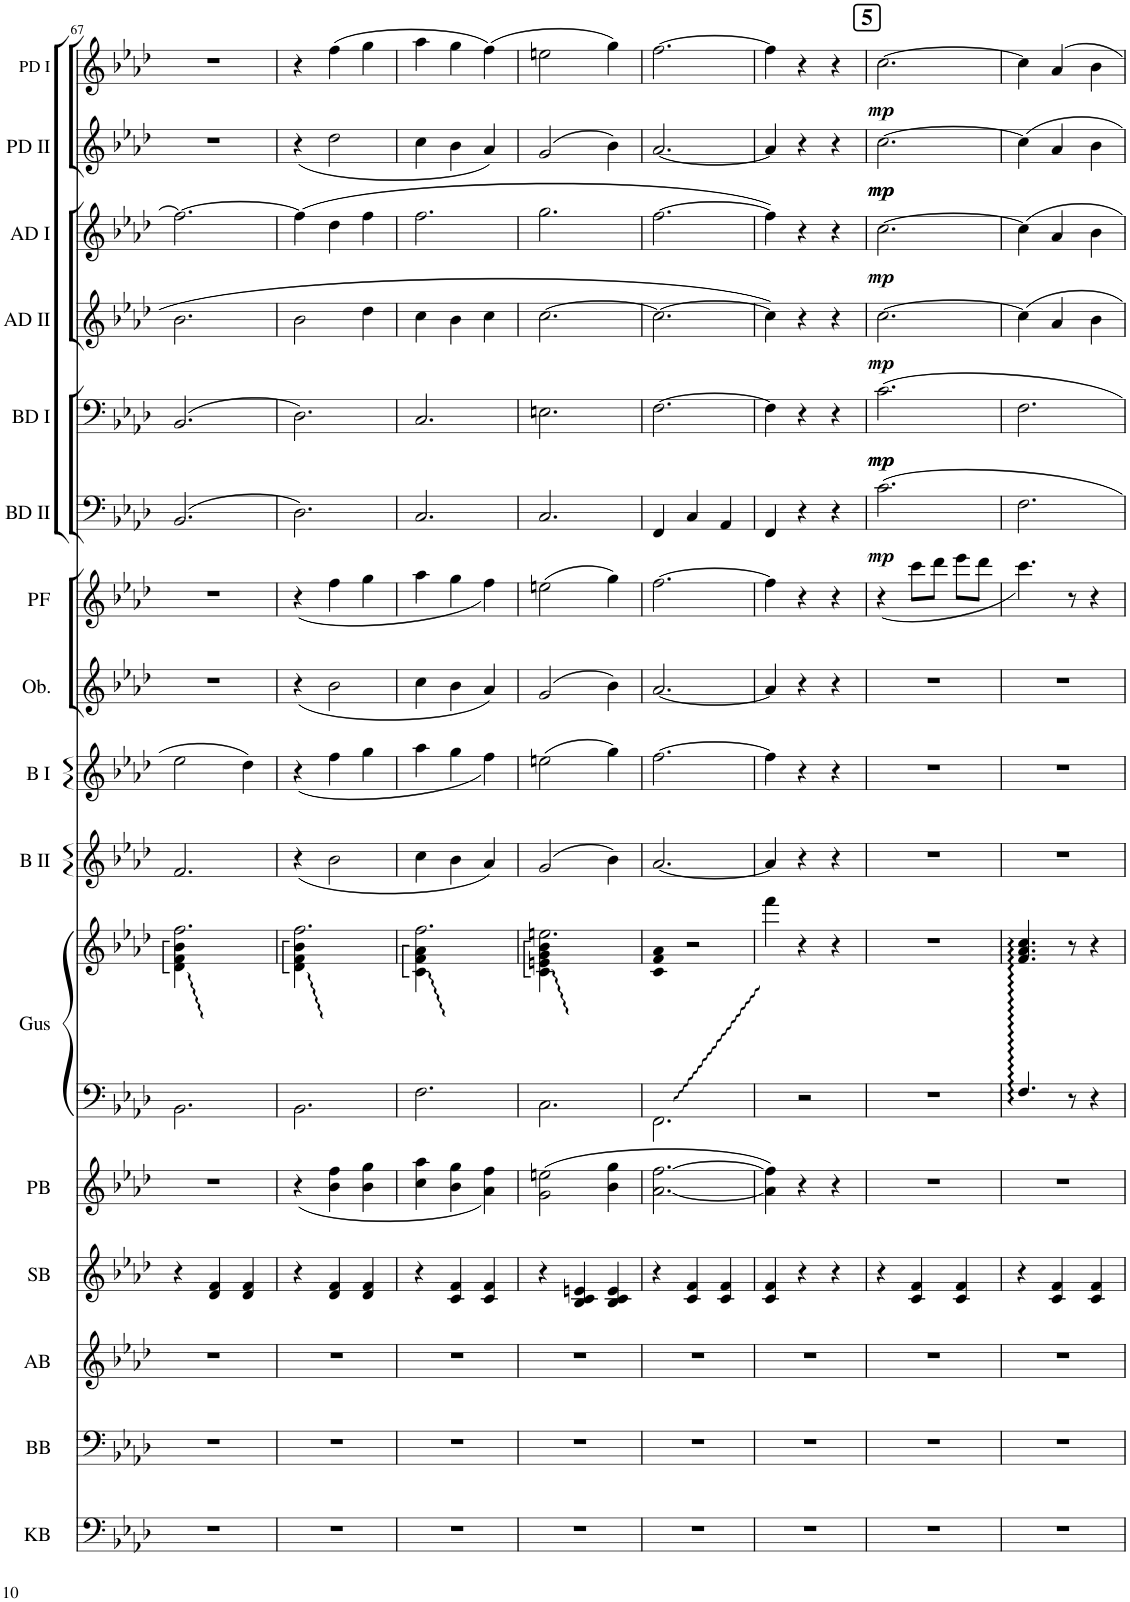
**kern	**kern	**kern	**kern	**kern	**kern	**kern	**kern	**kern	**kern	**kern	**kern	**dynam	**kern	**dynam	**kern	**dynam	**kern	**dynam	**kern	**dynam	**kern	**dynam
*part16	*part15	*part14	*part13	*part12	*part11	*part11	*part10	*part9	*part8	*part7	*part6	*part6	*part5	*part5	*part4	*part4	*part3	*part3	*part2	*part2	*part1	*part1
*staff17	*staff16	*staff15	*staff14	*staff13	*staff12	*staff11	*staff10	*staff9	*staff8	*staff7	*staff6	*staff6	*staff5	*staff5	*staff4	*staff4	*staff3	*staff3	*staff2	*staff2	*staff1	*staff1
*I"Kontrabas	*I"Basbalalajka	*I"Altbalalajka	*I"Sekundbalalajka	*I"Primbalalajka	*I"Gusli (klaviatur)	*	*I"Bajan II	*I"Bajan I	*I"Oboe	*I"Piccoloflöjt	*I"Basdomra II	*	*I"Basdomra I	*	*I"Altdomra II	*	*I"Altdomra I	*	*I"Primdomra II	*	*I"Primdomra I	*
*I'KB	*I'BB	*I'AB	*I'SB	*I'PB	*I'Gus	*	*I'B II	*I'B I	*I'Ob.	*I'PF	*I'BD II	*	*I'BD I	*	*I'AD II	*	*I'AD I	*	*I'PD II	*	*I'PD I	*
!!LO:PB:g=z
*clefF4	*clefF4	*clefG2	*clefG2	*clefG2	*clefF4	*clefG2	*clefG2	*clefG2	*clefG2	*clefG2	*clefF4	*	*clefF4	*	*clefG2	*	*clefG2	*	*clefG2	*	*clefG2	*
*	*	*	*	*	*	*	*	*	*	*Trd-7c-12	*	*	*	*	*	*	*	*	*	*	*	*
*k[b-e-a-d-]	*k[b-e-a-d-]	*k[b-e-a-d-]	*k[b-e-a-d-]	*k[b-e-a-d-]	*k[b-e-a-d-]	*k[b-e-a-d-]	*k[b-e-a-d-]	*k[b-e-a-d-]	*k[b-e-a-d-]	*k[b-e-a-d-]	*k[b-e-a-d-]	*	*k[b-e-a-d-]	*	*k[b-e-a-d-]	*	*k[b-e-a-d-]	*	*k[b-e-a-d-]	*	*k[b-e-a-d-]	*
*M3/4	*M3/4	*M3/4	*M3/4	*M3/4	*M3/4	*M3/4	*M3/4	*M3/4	*M3/4	*M3/4	*M3/4	*	*M3/4	*	*M3/4	*	*M3/4	*	*M3/4	*	*M3/4	*
=67	=67	=67	=67	=67	=67	=67	=67	=67	=67	=67	=67	=67	=67	=67	=67	=67	=67	=67	=67	=67	=67	=67
*	*	*	*	*	*	*^	*	*	*	*	*	*	*	*	*	*	*	*	*	*	*	*
2.r	2.r	2.r	4r	2.r	2.BB-\	2.ff\	4d-\ 4f\ 4b-\	2.f/	2ee-\	2.r	2.r	(2.BB-/	.	(2.BB-/	.	2.b-\	.	2.ff\_	.	2.r	.	2.r	.
.	.	.	4d-/ 4f/	.	.	.	2DDD-	.	.	.	.	.	.	.	.	.	.	.	.	.	.	.	.
.	.	.	4d-/ 4f/	.	.	.	.	.	4dd-\	.	.	.	.	.	.	.	.	.	.	.	.	.	.
=68	=68	=68	=68	=68	=68	=68	=68	=68	=68	=68	=68	=68	=68	=68	=68	=68	=68	=68	=68	=68	=68	=68	=68
2.r	2.r	2.r	4r	(4r	2.BB-\	2.ff\	4d-\ 4f\ 4b-\	(4r	(4r	(4r	(4r	2.D-\)	.	2.D-\)	.	2b-\	.	(4ff\]	.	(4r	.	4r	.
.	.	.	4d-/ 4f/	4b-\ 4ff\	.	.	2DDD-	2b-\	4ff\	2b-\	4ff\	.	.	.	.	.	.	4dd-\	.	2dd-\	.	(4ff\	.
.	.	.	4d-/ 4f/	4b-\ 4gg\	.	.	.	.	4gg\	.	4gg\	.	.	.	.	4dd-\	.	4ff\	.	.	.	4gg\	.
=69	=69	=69	=69	=69	=69	=69	=69	=69	=69	=69	=69	=69	=69	=69	=69	=69	=69	=69	=69	=69	=69	=69	=69
2.r	2.r	2.r	4r	4cc\ 4aa-\	2.F\	2.ff\	4c\ 4f\ 4a-\	4cc\	4aa-\	4cc\	4aa-\	2.C/	.	2.C/	.	4cc\	.	2.ff\	.	4cc\	.	4aa-\	.
.	.	.	4c/ 4f/	4b-\ 4gg\	.	.	2FFF	4b-\	4gg\	4b-\	4gg\	.	.	.	.	4b-\	.	.	.	4b-\	.	4gg\	.
.	.	.	4c/ 4f/	4a-\ 4ff\)	.	.	.	4a-/)	4ff\)	4a-/)	4ff\)	.	.	.	.	4cc\	.	.	.	4a-/)	.	(4ff\)	.
=70	=70	=70	=70	=70	=70	=70	=70	=70	=70	=70	=70	=70	=70	=70	=70	=70	=70	=70	=70	=70	=70	=70	=70
2.r	2.r	2.r	4r	(2g\ 2een\	2.C\	2.een\	4c\ 4en\ 4g\ 4b-\	(2g/	(2een\	(2g/	(2een\	2.C/	.	2.En\	.	[2.cc\	.	2.gg\	.	(2g/	.	2een\	.
.	.	.	4B-/ 4c/ 4en/	.	.	.	2FFF	.	.	.	.	.	.	.	.	.	.	.	.	.	.	.	.
.	.	.	4B-/ 4c/ 4e/	4b-\ 4gg\	.	.	.	4b-\)	4gg\)	4b-\)	4gg\)	.	.	.	.	.	.	.	.	4b-\)	.	4gg\)	.
*	*	*	*	*	*	*v	*v	*	*	*	*	*	*	*	*	*	*	*	*	*	*	*	*
=71	=71	=71	=71	=71	=71	=71	=71	=71	=71	=71	=71	=71	=71	=71	=71	=71	=71	=71	=71	=71	=71	=71
2.r	2.r	2.r	4r	[2.a-\ [2.ff\	2.FF\	4c 4f 4a-	[2.a-/	[2.ff\	[2.a-/	[2.ff\	4FF/	.	[2.F\	.	2.cc\_	.	[2.ff\	.	[2.a-/	.	[2.ff\	.
.	.	.	4c/ 4f/	.	.	2r	.	.	.	.	4C/	.	.	.	.	.	.	.	.	.	.	.
.	.	.	4c/ 4f/	.	.	.	.	.	.	.	4AA-/	.	.	.	.	.	.	.	.	.	.	.
=72	=72	=72	=72	=72	=72	=72	=72	=72	=72	=72	=72	=72	=72	=72	=72	=72	=72	=72	=72	=72	=72	=72
2.r	2.r	2.r	4c/ 4f/	4a-\] 4ff\])	4gggg	4fff\	4a-/]	4ff\]	4a-/]	4ff\]	4FF/	.	4F\]	.	4cc\]	.	4ff\])	.	4a-/]	.	4ff\]	.
.	.	.	4r	4r	2r	4r	4r	4r	4r	4r	4r	.	4r	.	4r	.	4r	.	4r	.	4r	.
.	.	.	4r	4r	.	4r	4r	4r	4r	4r	4r	.	4r	.	4r	.	4r	.	4r	.	4r	.
!!LO:REH:place=s1:a:B:cj:fs=14:t=5
=73	=73	=73	=73	=73	=73	=73	=73	=73	=73	=73	=73	=73	=73	=73	=73	=73	=73	=73	=73	=73	=73	=73
!	!	!	!	!	!	!	!	!	!	!	!	!LO:DY:b	!	!LO:DY:b	!	!	!	!	!	!	!	!
!	!	!	!	!	!	!	!	!	!	!	!	!	!	!LO:DY:n=1:b	!	!LO:DY:b	!	!LO:DY:b	!	!LO:DY:b	!	!
!	!	!	!	!	!	!	!	!	!	!	!	!	!	!	!	!	!	!	!	!LO:DY:n=1:b	!	!LO:DY:b
2.r	2.r	2.r	4r	2.r	2.r	2.r	2.r	2.r	2.r	(4r	2.c\	mp	2.c\	mp mp	[2.cc\	mp	[2.cc\	mp	[2.cc\	mp mp	[2.cc\	mp
.	.	.	4c/ 4f/	.	.	.	.	.	.	8ccc\L	.	.	.	.	.	.	.	.	.	.	.	.
.	.	.	.	.	.	.	.	.	.	8ddd-\J	.	.	.	.	.	.	.	.	.	.	.	.
.	.	.	4c/ 4f/	.	.	.	.	.	.	8eee-\L	.	.	.	.	.	.	.	.	.	.	.	.
.	.	.	.	.	.	.	.	.	.	8ddd-\J	.	.	.	.	.	.	.	.	.	.	.	.
=74	=74	=74	=74	=74	=74	=74	=74	=74	=74	=74	=74	=74	=74	=74	=74	=74	=74	=74	=74	=74	=74	=74
2.r	2.r	2.r	4r	2.r	4.F/	4.f/ 4.a-/ 4.cc/	2.r	2.r	2.r	4.ccc\)	2.F\	.	2.F\	.	4cc\]	.	4cc\]	.	4cc\]	.	4cc\]	.
.	.	.	4c/ 4f/	.	.	.	.	.	.	.	.	.	.	.	4a-/	.	4a-/	.	4a-/	.	4a-/	.
.	.	.	.	.	8r	8r	.	.	.	8r	.	.	.	.	.	.	.	.	.	.	.	.
.	.	.	4c/ 4f/	.	4r	4r	.	.	.	4r	.	.	.	.	4b-\	.	4b-\	.	4b-\	.	4b-\	.
=	=	=	=	=	=	=	=	=	=	=	=	=	=	=	=	=	=	=	=	=	=	=
*-	*-	*-	*-	*-	*-	*-	*-	*-	*-	*-	*-	*-	*-	*-	*-	*-	*-	*-	*-	*-	*-	*-
